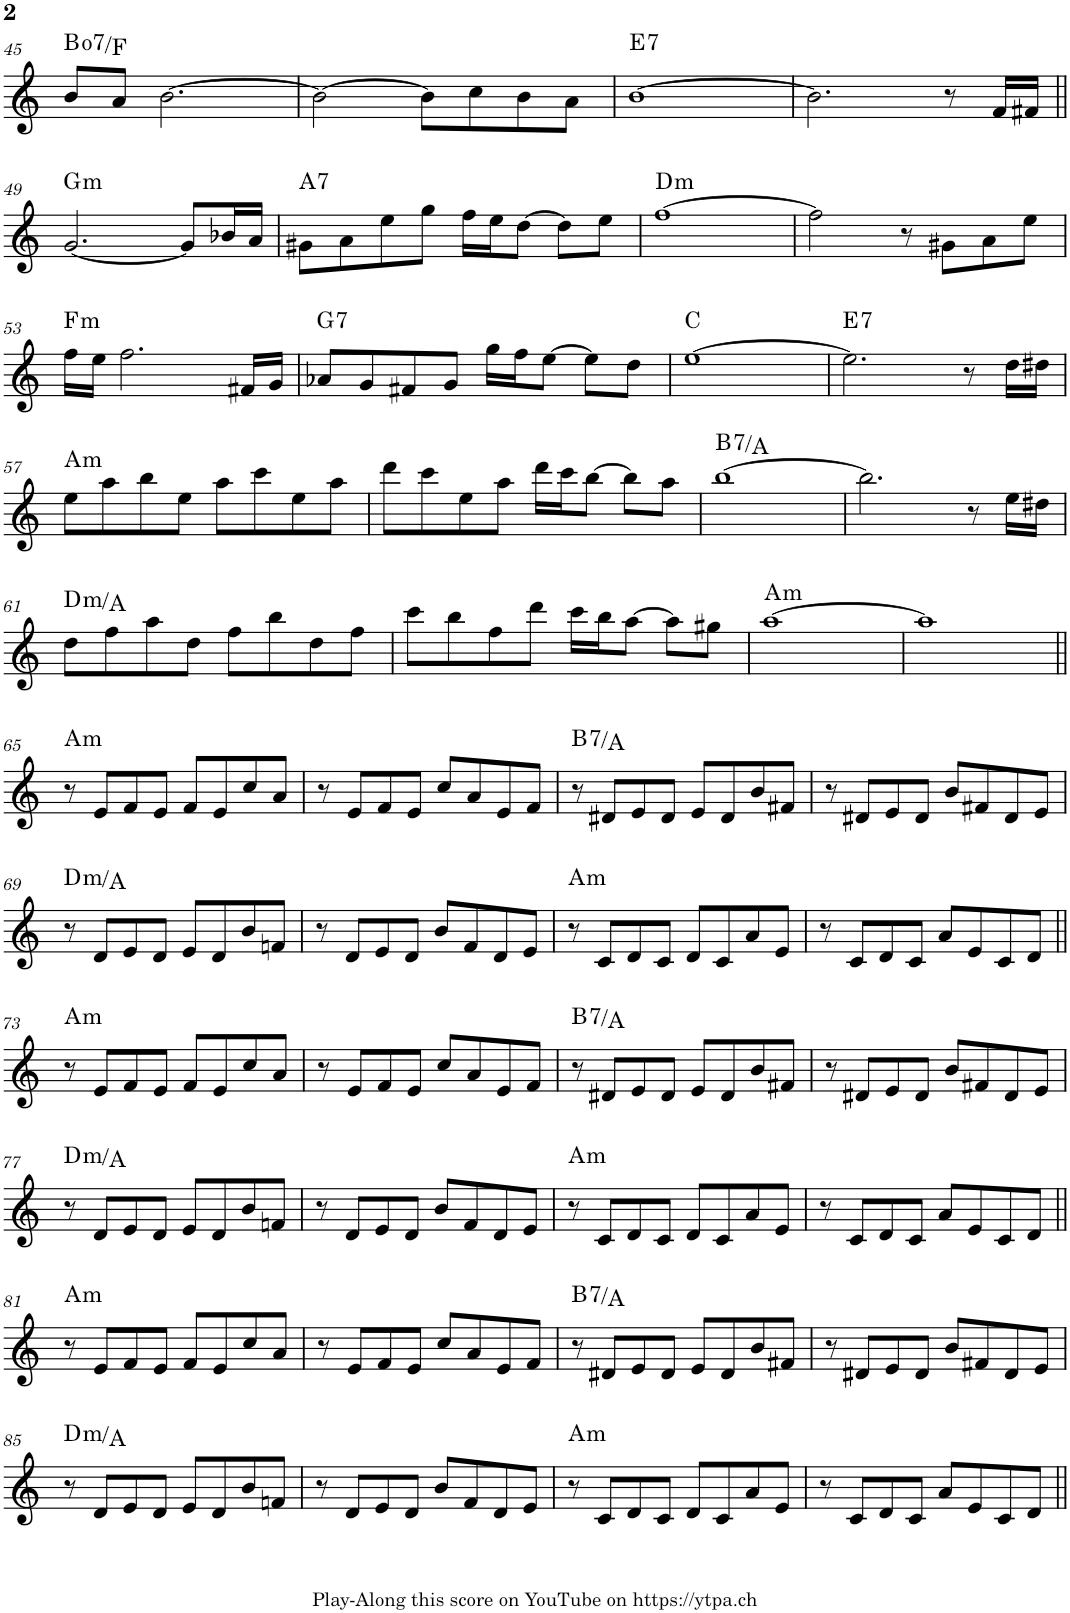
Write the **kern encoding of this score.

**kern	**harte
*part1	*part1
*staff1	*
*I"Piano	*
*I'Pno.	*
!!LO:PB:g=z
*clefG2	*
*k[]	*
*M4/4	*
=45	=45
!	!LO:H:kt=7
8b/L	B:dim7/b5
8a/J	.
[2.b\	.
=46	=46
2b\_	.
8b\L]	.
8cc\	.
8b\	.
8a\J	.
=47	=47
!	!LO:H:kt=7
[1b	E:7
=48	=48
2.b\]	.
8r	.
16f/LL	.
16f#X/JJ	.
!!LO:LB:g=z
=49||	=49||
!	!LO:H:kt=m
[2.g/	G:min
8g/L]	.
16b-X/L	.
16a/JJ	.
=50	=50
!	!LO:H:kt=7
8g#X\L	A:7
8a\	.
8ee\	.
8gg\J	.
16ff\LL	.
16ee\J	.
[8dd\J	.
8dd\L]	.
8ee\J	.
=51	=51
!	!LO:H:kt=m
[1ff	D:min
=52	=52
2ff\]	.
8r	.
8g#X\L	.
8a\	.
8ee\J	.
!!LO:LB:g=z
=53	=53
!	!LO:H:kt=m
16ff\LL	F:min
16ee\JJ	.
2.ff\	.
16f#X/LL	.
16g/JJ	.
=54	=54
!	!LO:H:kt=7
8a-X/L	G:7
8g/	.
8f#X/	.
8g/J	.
16gg\LL	.
16ff\J	.
[8ee\J	.
8ee\L]	.
8dd\J	.
=55	=55
[1ee	C:maj
=56	=56
!	!LO:H:kt=7
2.ee\]	E:7
8r	.
16dd\LL	.
16dd#X\JJ	.
!!LO:LB:g=z
=57	=57
!	!LO:H:kt=m
8ee\L	A:min
8aa\	.
8bb\	.
8ee\J	.
8aa\L	.
8ccc\	.
8ee\	.
8aa\J	.
=58	=58
8ddd\L	.
8ccc\	.
8ee\	.
8aa\J	.
16ddd\LL	.
16ccc\J	.
[8bb\J	.
8bb\L]	.
8aa\J	.
=59	=59
!	!LO:H:kt=7
[1bb	B:7/b7
=60	=60
2.bb\]	.
8r	.
16ee\LL	.
16dd#X\JJ	.
!!LO:LB:g=z
=61	=61
!	!LO:H:kt=m
8dd\L	D:min/5
8ff\	.
8aa\	.
8dd\J	.
8ff\L	.
8bb\	.
8dd\	.
8ff\J	.
=62	=62
8ccc\L	.
8bb\	.
8ff\	.
8ddd\J	.
16ccc\LL	.
16bb\J	.
[8aa\J	.
8aa\L]	.
8gg#X\J	.
=63	=63
!	!LO:H:kt=m
[1aa	A:min
=64	=64
1aa]	.
!!LO:LB:g=z
=65||	=65||
!	!LO:H:kt=m
8r	A:min
8e/L	.
8f/	.
8e/J	.
8f/L	.
8e/	.
8cc/	.
8a/J	.
=66	=66
8r	.
8e/L	.
8f/	.
8e/J	.
8cc/L	.
8a/	.
8e/	.
8f/J	.
=67	=67
!	!LO:H:kt=7
8r	B:7/b7
8d#X/L	.
8e/	.
8d#/J	.
8e/L	.
8d#/	.
8b/	.
8f#X/J	.
=68	=68
8r	.
8d#X/L	.
8e/	.
8d#/J	.
8b/L	.
8f#X/	.
8d#/	.
8e/J	.
!!LO:LB:g=z
=69	=69
!	!LO:H:kt=m
8r	D:min/5
8d/L	.
8e/	.
8d/J	.
8e/L	.
8d/	.
8b/	.
8fn/J	.
=70	=70
8r	.
8d/L	.
8e/	.
8d/J	.
8b/L	.
8f/	.
8d/	.
8e/J	.
=71	=71
!	!LO:H:kt=m
8r	A:min
8c/L	.
8d/	.
8c/J	.
8d/L	.
8c/	.
8a/	.
8e/J	.
=72	=72
8r	.
8c/L	.
8d/	.
8c/J	.
8a/L	.
8e/	.
8c/	.
8d/J	.
!!LO:LB:g=z
=73||	=73||
!	!LO:H:kt=m
8r	A:min
8e/L	.
8f/	.
8e/J	.
8f/L	.
8e/	.
8cc/	.
8a/J	.
=74	=74
8r	.
8e/L	.
8f/	.
8e/J	.
8cc/L	.
8a/	.
8e/	.
8f/J	.
=75	=75
!	!LO:H:kt=7
8r	B:7/b7
8d#X/L	.
8e/	.
8d#/J	.
8e/L	.
8d#/	.
8b/	.
8f#X/J	.
=76	=76
8r	.
8d#X/L	.
8e/	.
8d#/J	.
8b/L	.
8f#X/	.
8d#/	.
8e/J	.
!!LO:LB:g=z
=77	=77
!	!LO:H:kt=m
8r	D:min/5
8d/L	.
8e/	.
8d/J	.
8e/L	.
8d/	.
8b/	.
8fn/J	.
=78	=78
8r	.
8d/L	.
8e/	.
8d/J	.
8b/L	.
8f/	.
8d/	.
8e/J	.
=79	=79
!	!LO:H:kt=m
8r	A:min
8c/L	.
8d/	.
8c/J	.
8d/L	.
8c/	.
8a/	.
8e/J	.
=80	=80
8r	.
8c/L	.
8d/	.
8c/J	.
8a/L	.
8e/	.
8c/	.
8d/J	.
!!LO:LB:g=z
=81||	=81||
!	!LO:H:kt=m
8r	A:min
8e/L	.
8f/	.
8e/J	.
8f/L	.
8e/	.
8cc/	.
8a/J	.
=82	=82
8r	.
8e/L	.
8f/	.
8e/J	.
8cc/L	.
8a/	.
8e/	.
8f/J	.
=83	=83
!	!LO:H:kt=7
8r	B:7/b7
8d#X/L	.
8e/	.
8d#/J	.
8e/L	.
8d#/	.
8b/	.
8f#X/J	.
=84	=84
8r	.
8d#X/L	.
8e/	.
8d#/J	.
8b/L	.
8f#X/	.
8d#/	.
8e/J	.
!!LO:LB:g=z
=85	=85
!	!LO:H:kt=m
8r	D:min/5
8d/L	.
8e/	.
8d/J	.
8e/L	.
8d/	.
8b/	.
8fn/J	.
=86	=86
8r	.
8d/L	.
8e/	.
8d/J	.
8b/L	.
8f/	.
8d/	.
8e/J	.
=87	=87
!	!LO:H:kt=m
8r	A:min
8c/L	.
8d/	.
8c/J	.
8d/L	.
8c/	.
8a/	.
8e/J	.
=88	=88
8r	.
8c/L	.
8d/	.
8c/J	.
8a/L	.
8e/	.
8c/	.
8d/J	.
=||	=||
*-	*-
